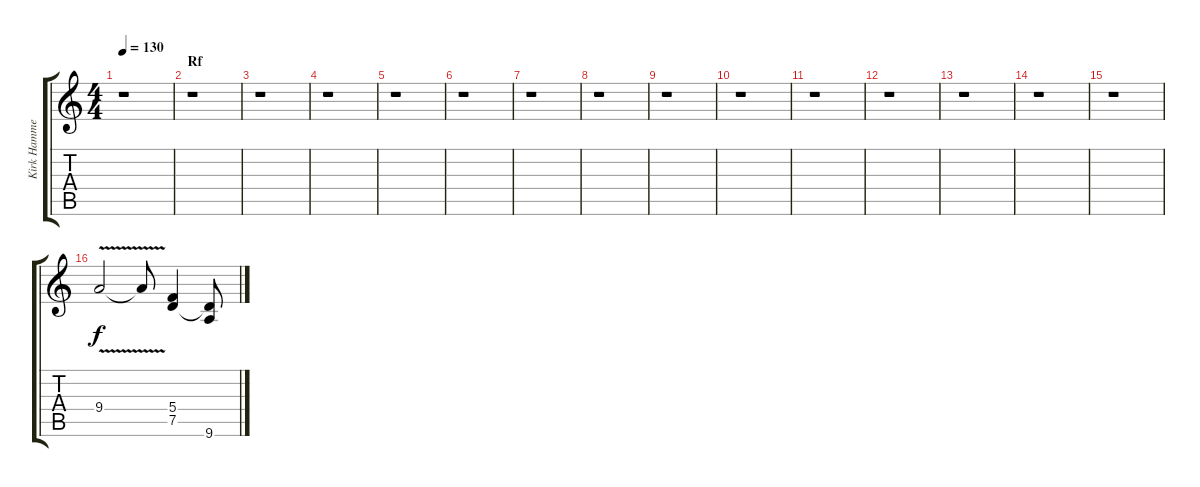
\track ("Kirk Hammet (Clean)" "Kirk Hamme") {instrument electricguitarjazz}
\staff {score tabs}
\tuning (E4 C4 G3 C3 G2 C2) {hide}
\ts (4 4)
\tempo 130
\clef g2
\ks c
r.1{dy f} |
\section ("" "Rf")
r.1 |
r.1 |
r.1 |
r.1 |
r.1 |
r.1 |
r.1 |
r.1 |
r.1 |
r.1 |
r.1 |
r.1 |
r.1 |
r.1 |
9.4{v}.2 9.4{t}.8 (5.4 7.5).4 (7.5{t} 9.6).8
